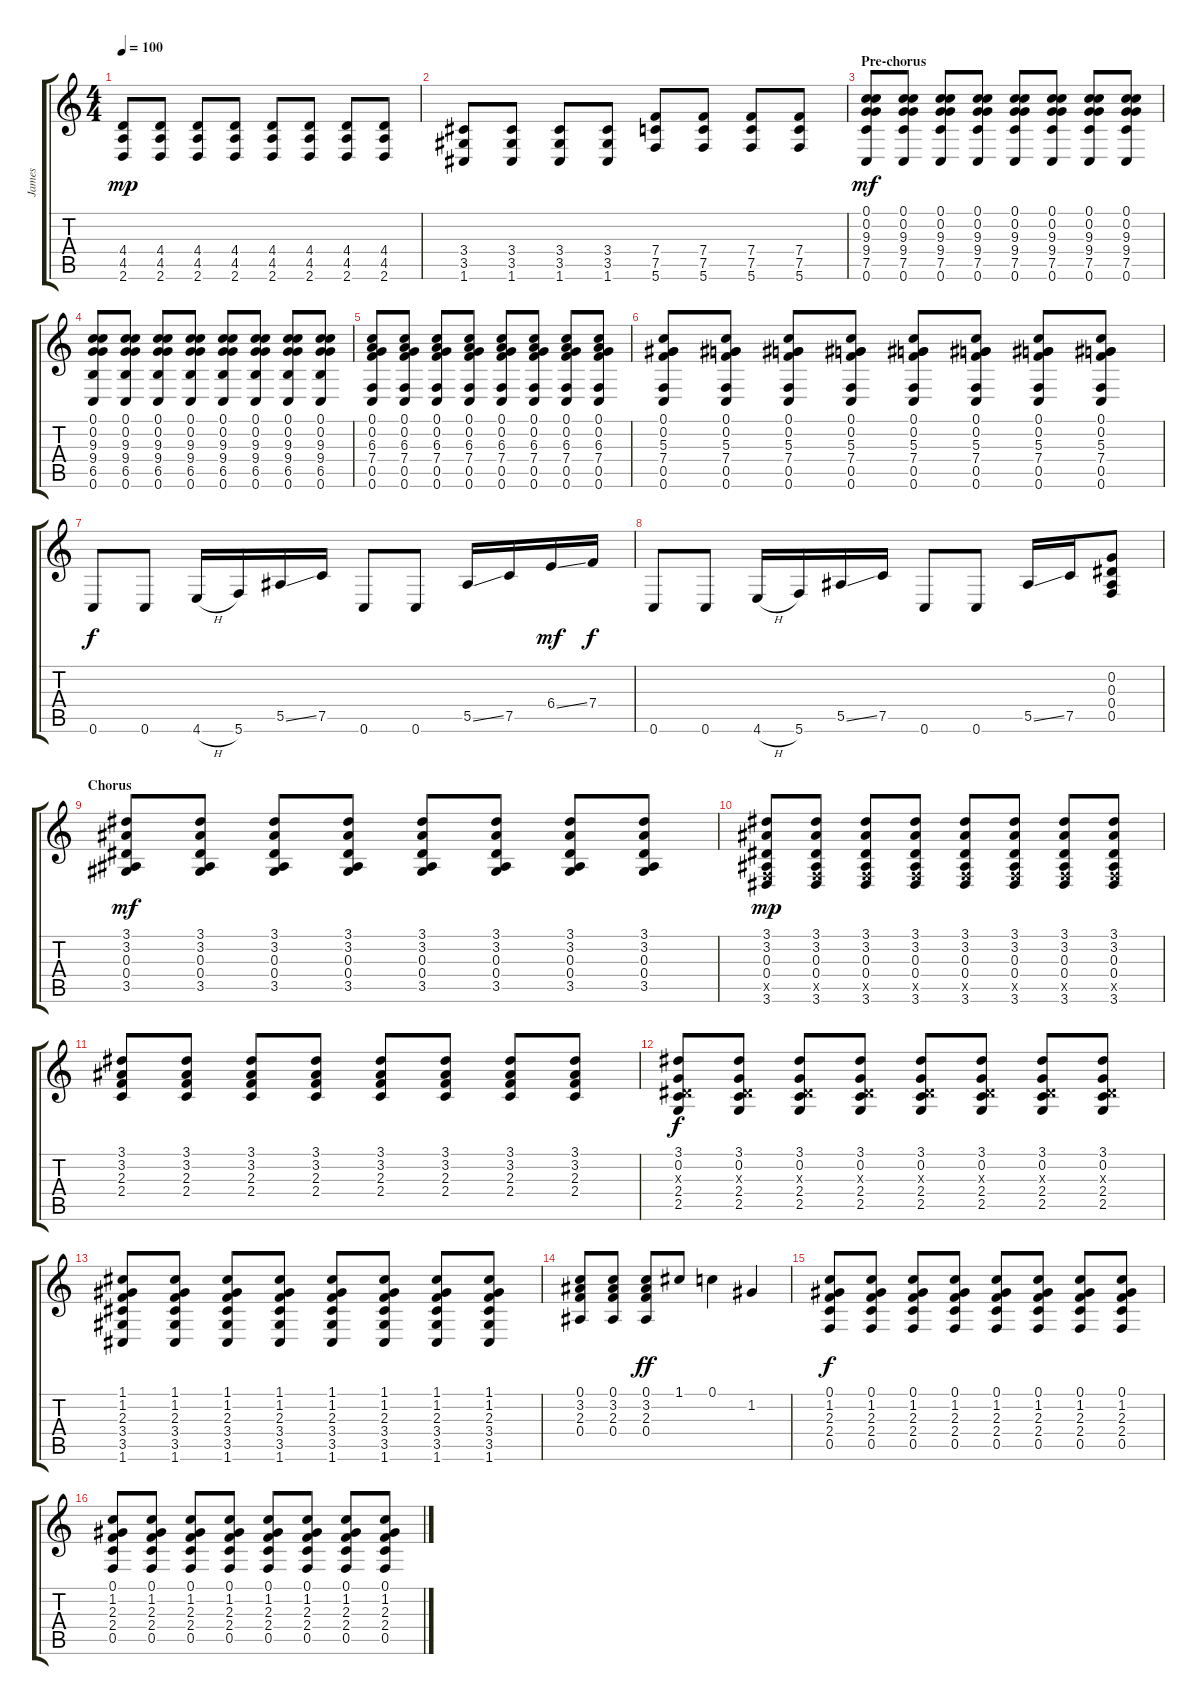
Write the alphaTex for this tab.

\track ("James" "James") {instrument distortionguitar}
\staff {score tabs}
\tuning (C4 G3 Eb3 Bb2 F2 C2) {hide}
\ts (4 4)
\tempo 100
\clef g2
\ks c
(4.4 4.5 2.6).8{dy mp} (4.4 4.5 2.6).8 (4.4 4.5 2.6).8 (4.4 4.5 2.6).8 (4.4 4.5 2.6).8 (4.4 4.5 2.6).8 (4.4 4.5 2.6).8 (4.4 4.5 2.6).8 |
(3.4 3.5 1.6).8 (3.4 3.5 1.6).8 (3.4 3.5 1.6).8 (3.4 3.5 1.6).8 (7.4 7.5 5.6).8 (7.4 7.5 5.6).8 (7.4 7.5 5.6).8 (7.4 7.5 5.6).8 |
\section ("" "Pre-chorus")
(0.1 0.2 9.3 9.4 7.5 0.6).8{dy mf} (0.1 0.2 9.3 9.4 7.5 0.6).8 (0.1 0.2 9.3 9.4 7.5 0.6).8 (0.1 0.2 9.3 9.4 7.5 0.6).8 (0.1 0.2 9.3 9.4 7.5 0.6).8 (0.1 0.2 9.3 9.4 7.5 0.6).8 (0.1 0.2 9.3 9.4 7.5 0.6).8 (0.1 0.2 9.3 9.4 7.5 0.6).8 |
(0.1 0.2 9.3 9.4 6.5 0.6).8 (0.1 0.2 9.3 9.4 6.5 0.6).8 (0.1 0.2 9.3 9.4 6.5 0.6).8 (0.1 0.2 9.3 9.4 6.5 0.6).8 (0.1 0.2 9.3 9.4 6.5 0.6).8 (0.1 0.2 9.3 9.4 6.5 0.6).8 (0.1 0.2 9.3 9.4 6.5 0.6).8 (0.1 0.2 9.3 9.4 6.5 0.6).8 |
(0.1 0.2 6.3 7.4 0.5 0.6).8 (0.1 0.2 6.3 7.4 0.5 0.6).8 (0.1 0.2 6.3 7.4 0.5 0.6).8 (0.1 0.2 6.3 7.4 0.5 0.6).8 (0.1 0.2 6.3 7.4 0.5 0.6).8 (0.1 0.2 6.3 7.4 0.5 0.6).8 (0.1 0.2 6.3 7.4 0.5 0.6).8 (0.1 0.2 6.3 7.4 0.5 0.6).8 |
(0.1 0.2 5.3 7.4 0.5 0.6).8 (0.1 0.2 5.3 7.4 0.5 0.6).8 (0.1 0.2 5.3 7.4 0.5 0.6).8 (0.1 0.2 5.3 7.4 0.5 0.6).8 (0.1 0.2 5.3 7.4 0.5 0.6).8 (0.1 0.2 5.3 7.4 0.5 0.6).8 (0.1 0.2 5.3 7.4 0.5 0.6).8 (0.1 0.2 5.3 7.4 0.5 0.6).8 |
0.6.8{dy f} 0.6.8 4.6{h}.16 5.6.16 5.5{ss}.16 7.5.16 0.6.8 0.6.8 5.5{ss}.16 7.5.16 6.4{ss}.16{dy mf} 7.4.16{dy f} |
0.6.8 0.6.8 4.6{h}.16 5.6.16 5.5{ss}.16 7.5.16 0.6.8 0.6.8 5.5{ss}.16 7.5.16 (0.2 0.3 0.4 0.5).8 |
\section ("" "Chorus")
(3.1 3.2 0.3 0.4 3.5).8{dy mf} (3.1 3.2 0.3 0.4 3.5).8 (3.1 3.2 0.3 0.4 3.5).8 (3.1 3.2 0.3 0.4 3.5).8 (3.1 3.2 0.3 0.4 3.5).8 (3.1 3.2 0.3 0.4 3.5).8 (3.1 3.2 0.3 0.4 3.5).8 (3.1 3.2 0.3 0.4 3.5).8 |
(3.1 3.2 0.3 0.4 0.5{x} 3.6).8{dy mp} (3.1 3.2 0.3 0.4 0.5{x} 3.6).8 (3.1 3.2 0.3 0.4 0.5{x} 3.6).8 (3.1 3.2 0.3 0.4 0.5{x} 3.6).8 (3.1 3.2 0.3 0.4 0.5{x} 3.6).8 (3.1 3.2 0.3 0.4 0.5{x} 3.6).8 (3.1 3.2 0.3 0.4 0.5{x} 3.6).8 (3.1 3.2 0.3 0.4 0.5{x} 3.6).8 |
(3.1 3.2 2.3 2.4).8 (3.1 3.2 2.3 2.4).8 (3.1 3.2 2.3 2.4).8 (3.1 3.2 2.3 2.4).8 (3.1 3.2 2.3 2.4).8 (3.1 3.2 2.3 2.4).8 (3.1 3.2 2.3 2.4).8 (3.1 3.2 2.3 2.4).8 |
(3.1 0.2 0.3{x} 2.4 2.5).8{dy f} (3.1 0.2 0.3{x} 2.4 2.5).8 (3.1 0.2 0.3{x} 2.4 2.5).8 (3.1 0.2 0.3{x} 2.4 2.5).8 (3.1 0.2 0.3{x} 2.4 2.5).8 (3.1 0.2 0.3{x} 2.4 2.5).8 (3.1 0.2 0.3{x} 2.4 2.5).8 (3.1 0.2 0.3{x} 2.4 2.5).8 |
(1.1 1.2 2.3 3.4 3.5 1.6).8 (1.1 1.2 2.3 3.4 3.5 1.6).8 (1.1 1.2 2.3 3.4 3.5 1.6).8 (1.1 1.2 2.3 3.4 3.5 1.6).8 (1.1 1.2 2.3 3.4 3.5 1.6).8 (1.1 1.2 2.3 3.4 3.5 1.6).8 (1.1 1.2 2.3 3.4 3.5 1.6).8 (1.1 1.2 2.3 3.4 3.5 1.6).8 |
(0.1 3.2 2.3 0.4).8 (0.1 3.2 2.3 0.4).8 (0.1 3.2 2.3 0.4).8{dy ff} 1.1.8 0.1.4 1.2.4 |
(0.1 1.2 2.3 2.4 0.5).8{dy f} (0.1 1.2 2.3 2.4 0.5).8 (0.1 1.2 2.3 2.4 0.5).8 (0.1 1.2 2.3 2.4 0.5).8 (0.1 1.2 2.3 2.4 0.5).8 (0.1 1.2 2.3 2.4 0.5).8 (0.1 1.2 2.3 2.4 0.5).8 (0.1 1.2 2.3 2.4 0.5).8 |
(0.1 1.2 2.3 2.4 0.5).8 (0.1 1.2 2.3 2.4 0.5).8 (0.1 1.2 2.3 2.4 0.5).8 (0.1 1.2 2.3 2.4 0.5).8 (0.1 1.2 2.3 2.4 0.5).8 (0.1 1.2 2.3 2.4 0.5).8 (0.1 1.2 2.3 2.4 0.5).8 (0.1 1.2 2.3 2.4 0.5).8
